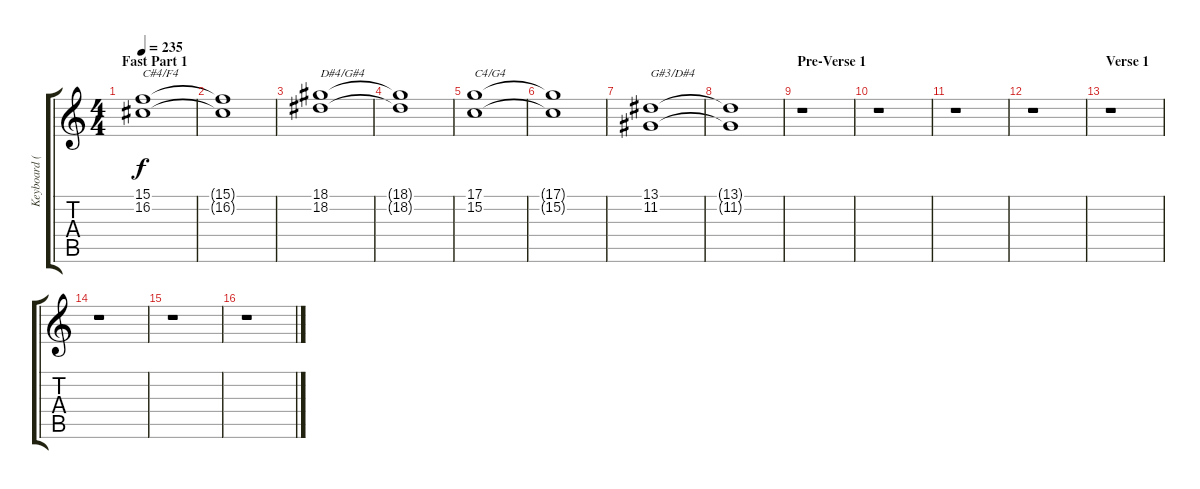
\track ("Keyboard (Joe M.)" "Keyboard (") {instrument stringensemble1}
\staff {score tabs}
\tuning (D4 A3 F3 C3 G2 C2) {hide}
\ts (4 4)
\section ("" "Fast Part 1")
\tempo 235
\clef g2
\ks c
(15.1 16.2).1{txt "C#4/F4" dy f} |
(15.1{t} 16.2{t}).1 |
(18.1 18.2).1{txt "D#4/G#4"} |
(18.1{t} 18.2{t}).1 |
(17.1 15.2).1{txt "C4/G4"} |
(17.1{t} 15.2{t}).1 |
(13.1 11.2).1{txt "G#3/D#4"} |
(13.1{t} 11.2{t}).1 |
\section ("" "Pre-Verse 1")
r.1 |
r.1 |
r.1 |
r.1 |
\section ("" "Verse 1")
r.1 |
r.1 |
r.1 |
r.1
